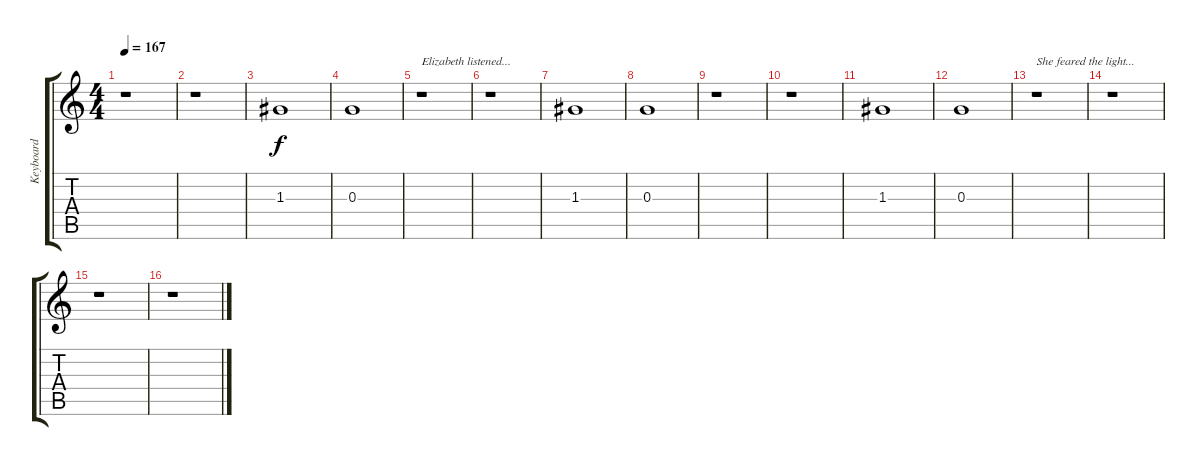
\track ("Keyboard" "Keyboard") {instrument lead6voice}
\staff {score tabs}
\tuning (E5 B4 G4 D4 A3 E3) {hide}
\ts (4 4)
\tempo 167
\clef g2
\ks c
r.1{dy f} |
r.1 |
1.3.1 |
0.3.1 |
r.1{txt "Elizabeth listened..."} |
r.1 |
1.3.1 |
0.3.1 |
r.1 |
r.1 |
1.3.1 |
0.3.1 |
r.1{txt "She feared the light..."} |
r.1 |
r.1 |
r.1
